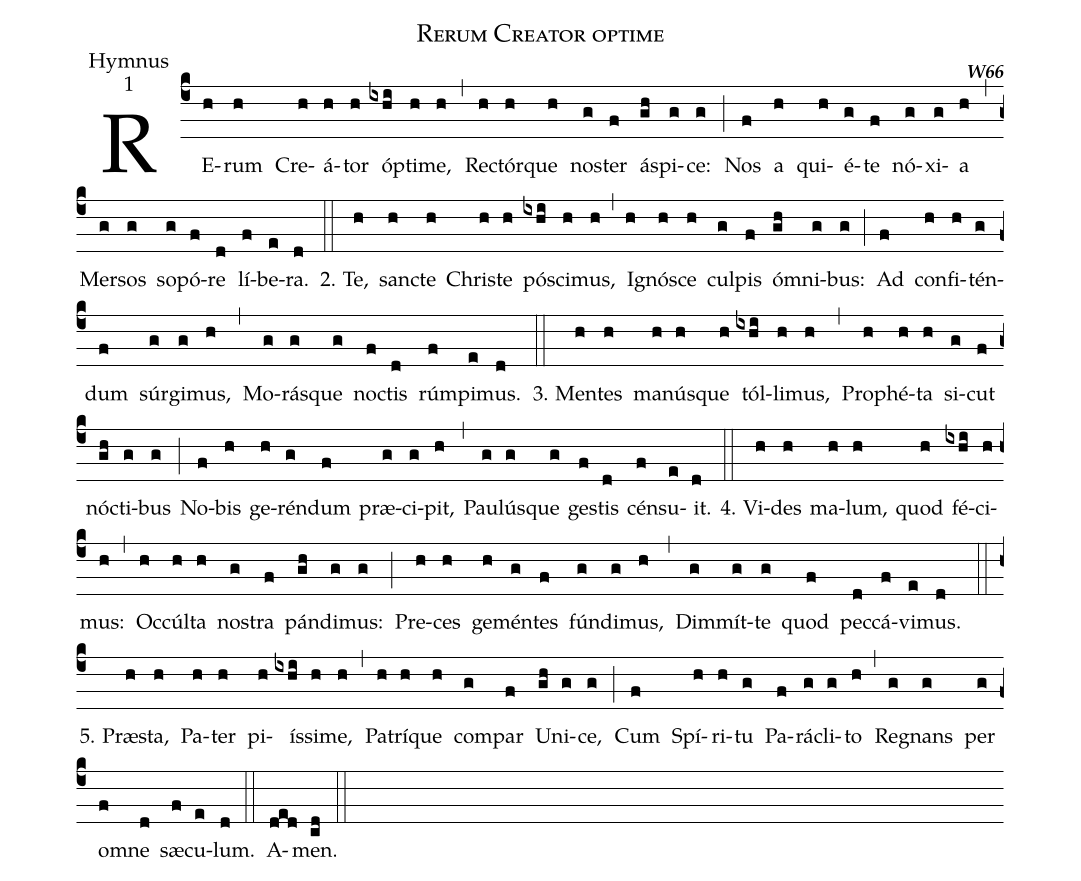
name:Rerum Creator optime;
office-part:Hymnus;
mode:1;
commentary:{\bfseries W66};
%%
(c4) RE(h)rum(h) Cre(h)á(h)tor(h) óp(ixhi)ti(h)me,(h) (,)  Rec(h)tór(h)que(h) nos(g)ter(f) á(gh)spi(g)ce:(g) (;)
Nos(f) a(h) qui(h)é(g)te(f)  nó(g)xi(g)a(h) (,) Mer(g)sos(g) so(g)pó(f)re(d)  lí(f)be(e)ra.(d) (::)

2. Te,(h) sanc(h)te(h) Chris(h)te(h) pó(ixhi)sci(h)mus,(h) (,) Ig(h)nós(h)ce(h) cul(g)pis(f) óm(gh)ni(g)bus:(g) (;)
Ad(f) con(h)fi(h)tén(g)dum(f) súr(g)gi(g)mus,(h) (,) Mo(g)rás(g)que(g) noc(f)tis(d) rúm(f)pi(e)mus.(d) (::)

3. Men(h)tes(h) ma(h)nús(h)que(h) tól(ixhi)li(h)mus,(h) (,) Pro(h)phé(h)ta(h) si(g)cut(f) nóct(gh)i(g)bus(g) (;)
No(f)bis(h) ge(h)rén(g)dum(f)  præ(g)ci(g)pit,(h) (,) Paul(g)ús(g)que(g) ges(f)tis(d) cén(f)su(e)it.(d) (::)

4. Vi(h)des(h) ma(h)lum,(h) quod(h) fé(ixhi)ci(h)mus:(h) (,) Oc(h)cúl(h)ta(h) nos(g)tra(f) pán(gh)di(g)mus:(g) (;)
Pre(h)ces(h) ge(h)mén(g)tes(f) fún(g)di(g)mus,(h) (,) Dim(g)mít(g)te(g) quod(f) pec(d)cá(f)vi(e)mus.(d) (::)

5. Præ(h)sta,(h) Pa(h)ter(h) pi(h)ís(ixhi)si(h)me,(h) (,) Pa(h)trí(h)que(h) com(g)par(f) U(gh)ni(g)ce,(g) (;)
Cum(f) Spí(h)ri(h)tu(g) Pa(f)rá(g)cli(g)to(h) (,) Re(g)gnans(g) per(g) om(f)ne(d) sæ(f)cu(e)lum.(d) (::)

A(ded)men.(cd) (::)
